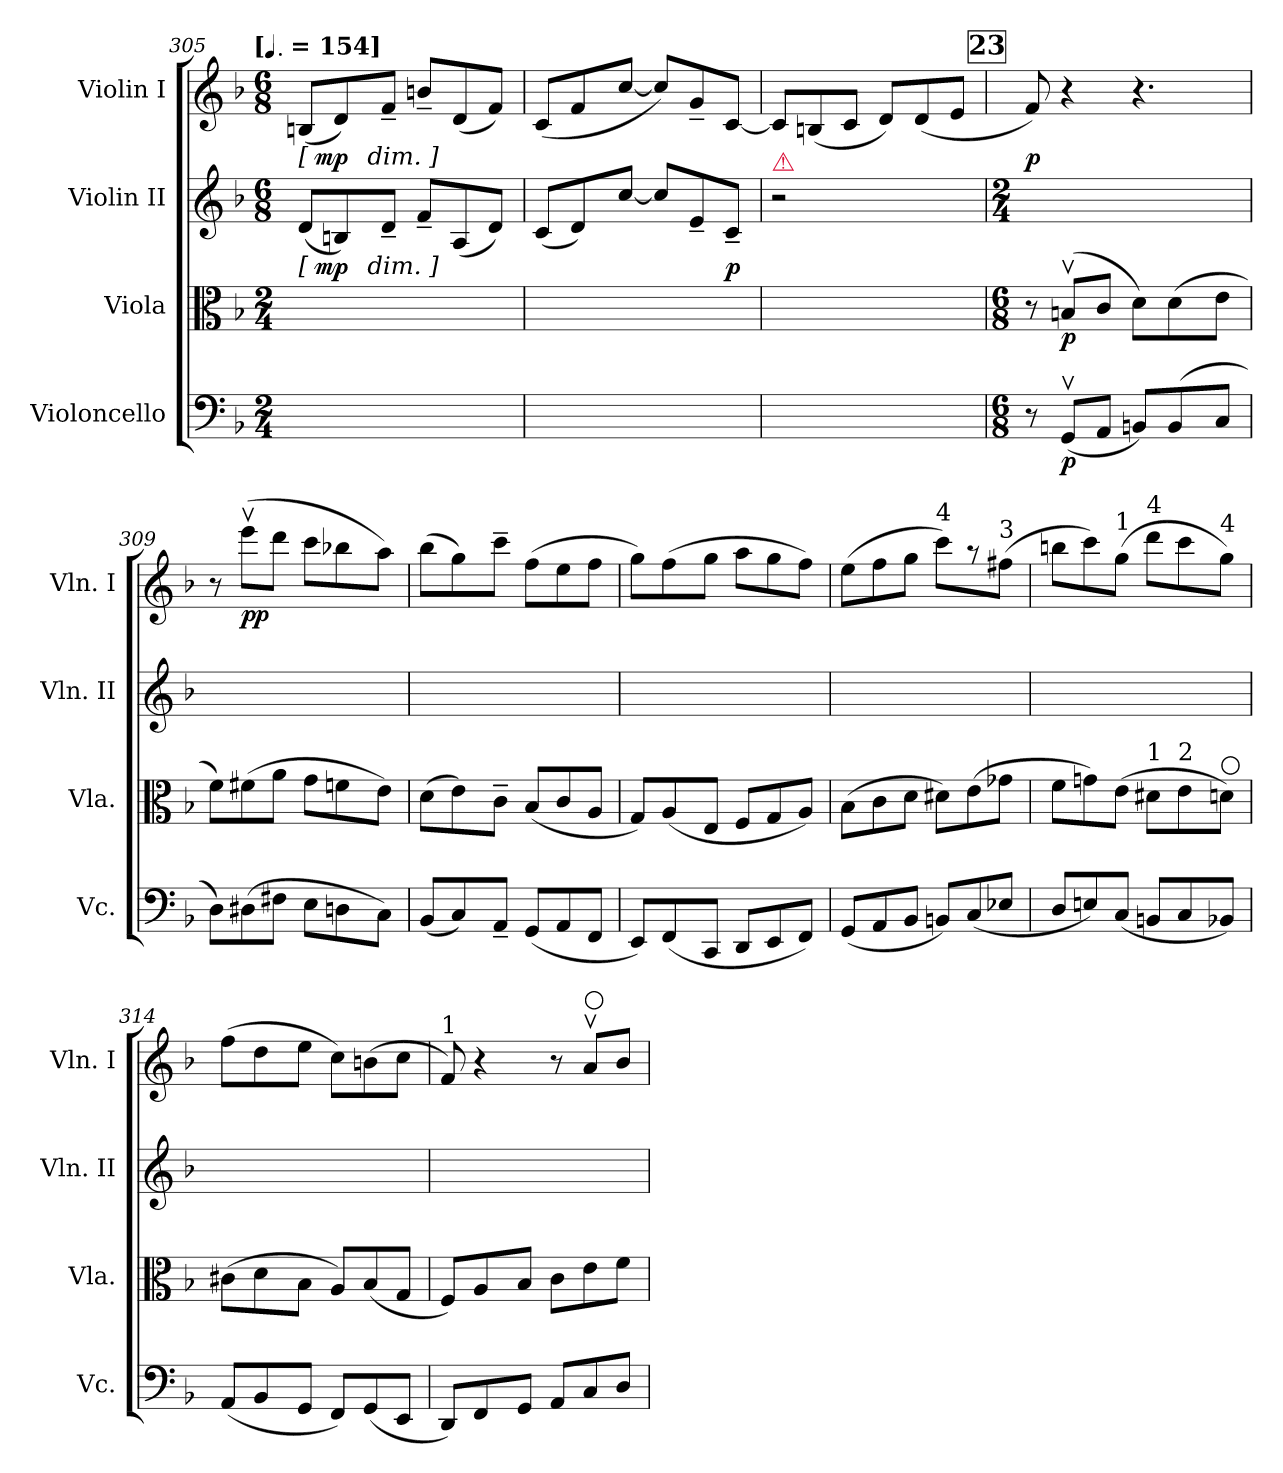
**kern	**dynam	**kern	**dynam	**kern	**dynam	**kern	**dynam
*part4	*part4	*part3	*part3	*part2	*part2	*part1	*part1
*staff4	*staff4	*staff3	*staff3	*staff2	*staff2	*staff1	*staff1
*I"Violoncello	*	*I"Viola	*	*I"Violin II	*	*I"Violin I	*
*I'Vc.	*	*I'Vla.	*	*I'Vln. II	*	*I'Vln. I	*
*clefF4	*	*clefC3	*	*clefG2	*	*clefG2	*
*k[b-]	*	*k[b-]	*	*k[b-]	*	*k[b-]	*
*F:	*	*F:	*	*F:	*	*F:	*
!!LO:TX:omd:t=[[quarter-dot] = 154]
*M2/4	*	*M2/4	*	*M6/8	*	*M6/8	*
*MM231	*	*MM231	*	*MM231	*	*MM231	*
*Xtuplet	*	*Xtuplet	*	*	*	*	*
=305	=305	=305	=305	=305	=305	=305	=305
!	!	!	!	!	!LO:DY:t=[ %s dim. ]	!	!LO:DY:t=[ %s dim. ]
16%3ryy	.	4%3ryy	.	(8dL	mp	(8BnL	mp
.	.	.	.	8Bn)	.	8d)	.
16%3ryy	.	.	.	.	.	.	.
.	.	.	.	8d~J	.	8f~J	.
8%3ryy	.	.	.	8f~L	.	8bn~L	.
.	.	.	.	(8A	.	(8d	.
.	.	.	.	8dJ)	.	8fJ)	.
=306	=306	=306	=306	=306	=306	=306	=306
8%3ryy	.	16%3ryy	.	(8cL	.	(8cL	.
.	.	.	.	8d)	.	8f	.
.	.	16%3ryy	.	.	.	.	.
.	.	.	.	[8ccJ	.	[8ccJ	.
8%3ryy	.	8%3ryy	.	8ccL]	.	8ccL])	.
.	.	.	.	8e~	.	8g~	.
.	.	.	.	8c~J	p	[8cJ	.
=307	=307	=307	=307	=307	=307	=307	=307
*	*	*	*	*Xtuplet	*	*	*
!	!	!	!	!LO:TX:a:color=crimson:t=⚠	!	!	!
4%3ryy	.	4%3ryy	.	4%3r	.	8cL]	.
.	.	.	.	.	.	(8Bn	.
.	.	.	.	.	.	8cJ	.
.	.	.	.	.	.	8dL)	.
.	.	.	.	.	.	(8d	.
.	.	.	.	.	.	8eJ	.
!!LO:REH:place=s1:t=23
=308	=308	=308	=308	=308	=308	=308	=308
*M6/8	*	*M6/8	*	*M2/4	*	*	*
8r	.	8r	.	8%3.ryy	.	8f)	p
(8GGvL	p	(8BnvL	p	.	.	4r	.
8AAJ	.	8cJ	.	.	.	.	.
8BBnL)	.	8dL)	.	.	.	4.r	.
(8BB	.	(8d	.	.	.	.	.
.	.	.	.	16%3ryy	.	.	.
8CJ	.	8eJ	.	.	.	.	.
=309	=309	=309	=309	=309	=309	=309	=309
8DL)	.	8fL)	.	8%3ryy	.	8r	.
(8D#X	.	(8f#X	.	.	.	(8eeevL	pp
8F#XJ	.	8aJ	.	.	.	8dddJ	.
8EL	.	8gL	.	16%3ryy	.	8cccL	.
8Dn	.	8fn	.	.	.	8bb-X	.
.	.	.	.	16%3ryy	.	.	.
8CJ)	.	8eJ)	.	.	.	8aaJ)	.
=310	=310	=310	=310	=310	=310	=310	=310
(8BB-L	.	(8dL	.	16%3ryy	.	(8bb-L	.
8C)	.	8e)	.	.	.	8gg)	.
.	.	.	.	16%3ryy	.	.	.
8AA~J	.	8c~J	.	.	.	8ccc~J	.
(8GGL	.	(8B-L	.	8%3ryy	.	(8ffL	.
8AA	.	8c	.	.	.	8ee	.
8FFJ	.	8AJ	.	.	.	8ffJ	.
=311	=311	=311	=311	=311	=311	=311	=311
8EEL)	.	8GL)	.	16%3ryy	.	8ggL)	.
(8FF	.	(8A	.	.	.	(8ff	.
.	.	.	.	16%3ryy	.	.	.
8CCJ	.	8EJ	.	.	.	8ggJ	.
8DDL	.	8FL	.	8%3ryy	.	8aaL	.
8EE	.	8G	.	.	.	8gg	.
8FFJ)	.	8AJ)	.	.	.	8ffJ)	.
=312	=312	=312	=312	=312	=312	=312	=312
(8GGL	.	(8B-L	.	8%3ryy	.	(8eeL	.
8AA	.	8c	.	.	.	8ff	.
8BB-J	.	8dJ	.	.	.	8ggJ	.
!	!	!	!	!	!	!LO:TX:a:t=4	!
8BBnL)	.	8d#XL)	.	8%3ryy	.	8cccL)	.
(8C	.	(8e	.	.	.	8r	.
!	!	!	!	!	!	!LO:TX:a:t=3	!
8E-XJ	.	8g-XJ	.	.	.	(8ff#XJ	.
=313	=313	=313	=313	=313	=313	=313	=313
8D/L	.	8fL	.	8%3ryy	.	8bbnL	.
8En)	.	8gn)	.	.	.	8ccc)	.
!	!	!	!	!	!	!LO:TX:a:t=1	!
(8CJ	.	(8eJ	.	.	.	(8ggJ	.
!	!	!	!	!	!	!LO:TX:a:t=4	!
!	!	!LO:TX:a:t=1	!	!	!	!	!
8BBnL	.	8d#XL	.	16%3ryy	.	8dddL	.
!	!	!LO:TX:a:t=2	!	!	!	!	!
8C	.	8e	.	.	.	8ccc	.
.	.	.	.	16%3ryy	.	.	.
!	!	!	!	!	!	!LO:TX:a:t=4	!
!	!	!LO:TX:a:t=○	!	!	!	!	!
8BB-XJ)	.	8dnJ)	.	.	.	8ggJ)	.
=314	=314	=314	=314	=314	=314	=314	=314
(8AAL	.	(8c#XL	.	16%3ryy	.	(8ffL	.
8BB-	.	8d	.	.	.	8dd	.
.	.	.	.	16%3ryy	.	.	.
8GGJ	.	8B-J	.	.	.	8eeJ	.
8FFL)	.	8AL)	.	8%3ryy	.	8ccL)	.
(8GG	.	(8B-	.	.	.	(8bn	.
8EEJ	.	8GJ	.	.	.	8ccJ	.
=315	=315	=315	=315	=315	=315	=315	=315
!	!	!	!	!	!	!LO:TX:a:t=1	!
8DDL)	.	8FL)	.	16%3ryy	.	8f)	.
8FF	.	8A	.	.	.	4r	.
.	.	.	.	16%3ryy	.	.	.
8GGJ	.	8B-J	.	.	.	.	.
8AAL	.	8cL	.	8%3ryy	.	8r	.
!	!	!	!	!	!	!LO:TX:a:t=○	!
8C	.	8e	.	.	.	8avL	.
8DJ	.	8fJ	.	.	.	8b-J	.
=	=	=	=	=	=	=	=
*-	*-	*-	*-	*-	*-	*-	*-
